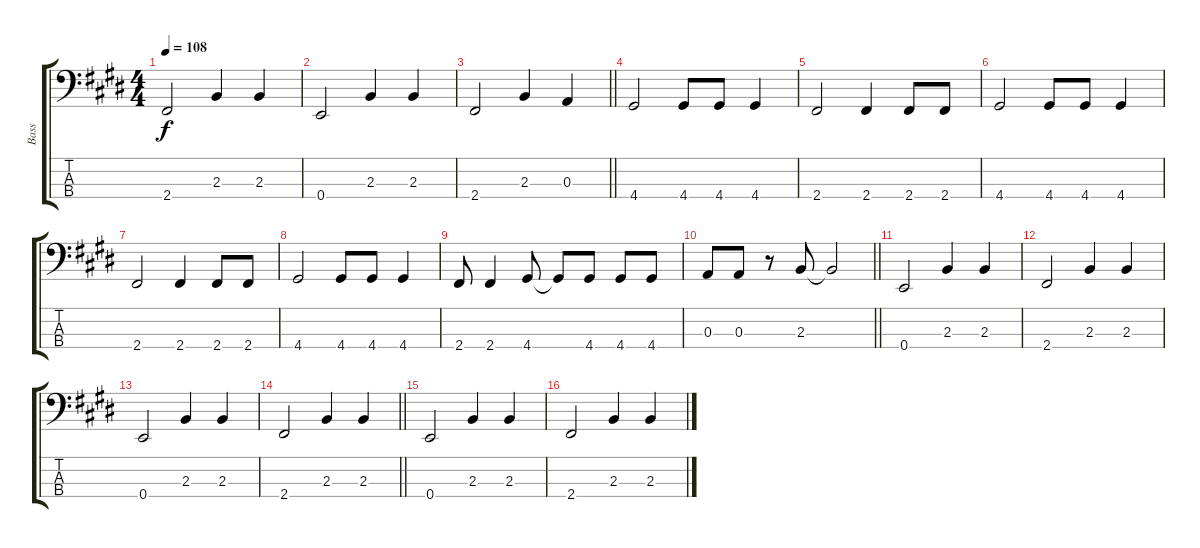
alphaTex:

\track ("Bass" "Bass") {instrument electricbassfinger}
\staff {score tabs}
\tuning (G2 D2 A1 E1) {hide}
\ts (4 4)
\tempo 108
\clef f4
\ks e
2.4.2{dy f} 2.3.4 2.3.4 |
\ks c#minor
0.4.2 2.3.4 2.3.4 |
\barLineRight lightlight
2.4.2 2.3.4 0.3.4 |
\ks e
4.4.2 4.4.8 4.4.8 4.4.4 |
\ks c#minor
2.4.2 2.4.4 2.4.8 2.4.8 |
4.4.2 4.4.8 4.4.8 4.4.4 |
2.4.2 2.4.4 2.4.8 2.4.8 |
\ks e
4.4.2 4.4.8 4.4.8 4.4.4 |
\ks c#minor
2.4.8 2.4.4 4.4.8 4.4{t}.8 4.4.8 4.4.8 4.4.8 |
\barLineRight lightlight
0.3.8 0.3.8 r.8 2.3.8 2.3{t}.2 |
\section ("" " ")
0.4.2 2.3.4 2.3.4 |
\ks e
2.4.2 2.3.4 2.3.4 |
\ks c#minor
0.4.2 2.3.4 2.3.4 |
\barLineRight lightlight
2.4.2 2.3.4 2.3.4 |
\section ("" " ")
0.4.2 2.3.4 2.3.4 |
\ks e
2.4.2 2.3.4 2.3.4
